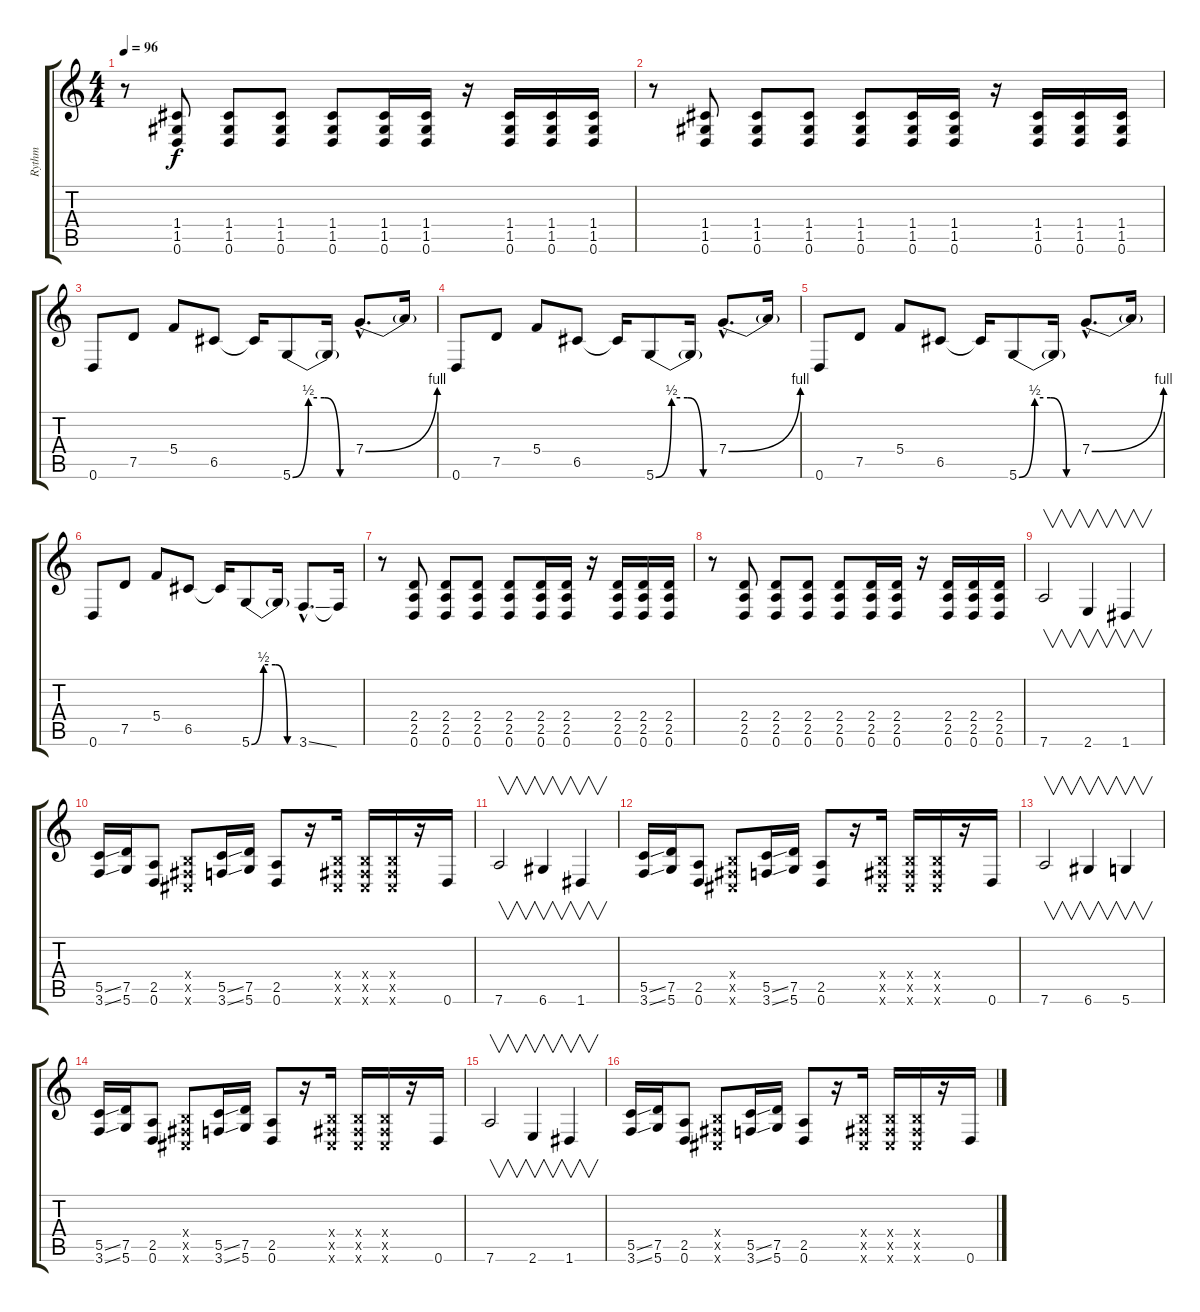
\track ("Rythm" "Rythm") {instrument distortionguitar}
\staff {score tabs}
\tuning (D4 A3 F3 C3 G2 D2) {hide}
\ts (4 4)
\tempo 96
\clef g2
\ks c
r.8{dy f} (1.4 1.5 0.6).8 (1.4 1.5 0.6).8 (1.4 1.5 0.6).8 (1.4 1.5 0.6).8 (1.4 1.5 0.6).16 (1.4 1.5 0.6).16 r.16 (1.4 1.5 0.6).16 (1.4 1.5 0.6).16 (1.4 1.5 0.6).16 |
r.8 (1.4 1.5 0.6).8 (1.4 1.5 0.6).8 (1.4 1.5 0.6).8 (1.4 1.5 0.6).8 (1.4 1.5 0.6).16 (1.4 1.5 0.6).16 r.16 (1.4 1.5 0.6).16 (1.4 1.5 0.6).16 (1.4 1.5 0.6).16 |
0.6.8 7.5.8 5.4.8 6.5.8 6.5{t}.16 5.6{be (custom 0 0 15 2 30 2 45 0 60 0)}.8 5.6{t}.16 7.4{be (bend 0 0 60 4) hac}.8{d} 7.4{t}.16 |
0.6.8 7.5.8 5.4.8 6.5.8 6.5{t}.16 5.6{be (custom 0 0 15 2 30 2 45 0 60 0)}.8 5.6{t}.16 7.4{be (bend 0 0 60 4) hac}.8{d} 7.4{t}.16 |
0.6.8 7.5.8 5.4.8 6.5.8 6.5{t}.16 5.6{be (custom 0 0 15 2 30 2 45 0 60 0)}.8 5.6{t}.16 7.4{be (bend 0 0 60 4) hac}.8{d} 7.4{t}.16 |
0.6.8 7.5.8 5.4.8 6.5.8 6.5{t}.16 5.6{be (custom 0 0 15 2 30 2 45 0 60 0)}.8 5.6{t}.16 3.6{ss hac}.8{d} 3.6{t}.16 |
r.8 (2.4 2.5 0.6).8 (2.4 2.5 0.6).8 (2.4 2.5 0.6).8 (2.4 2.5 0.6).8 (2.4 2.5 0.6).16 (2.4 2.5 0.6).16 r.16 (2.4 2.5 0.6).16 (2.4 2.5 0.6).16 (2.4 2.5 0.6).16 |
r.8 (2.4 2.5 0.6).8 (2.4 2.5 0.6).8 (2.4 2.5 0.6).8 (2.4 2.5 0.6).8 (2.4 2.5 0.6).16 (2.4 2.5 0.6).16 r.16 (2.4 2.5 0.6).16 (2.4 2.5 0.6).16 (2.4 2.5 0.6).16 |
7.6.2{v} 2.6.4{v} 1.6.4{v} |
(5.5{ss} 3.6{ss}).16 (7.5 5.6).16 (2.5 0.6).8 (-1.4{x} -1.5{x} -1.6{x}).8 (5.5{ss} 3.6{ss}).16 (7.5 5.6).16 (2.5 0.6).8 r.16 (-1.4{x} -1.5{x} -1.6{x}).16 (-1.4{x} -1.5{x} -1.6{x}).16 (-1.4{x} -1.5{x} -1.6{x}).16 r.16 0.6.16 |
7.6.2{v} 6.6.4{v} 1.6.4{v} |
(5.5{ss} 3.6{ss}).16 (7.5 5.6).16 (2.5 0.6).8 (-1.4{x} -1.5{x} -1.6{x}).8 (5.5{ss} 3.6{ss}).16 (7.5 5.6).16 (2.5 0.6).8 r.16 (-1.4{x} -1.5{x} -1.6{x}).16 (-1.4{x} -1.5{x} -1.6{x}).16 (-1.4{x} -1.5{x} -1.6{x}).16 r.16 0.6.16 |
7.6.2{v} 6.6.4{v} 5.6.4{v} |
(5.5{ss} 3.6{ss}).16 (7.5 5.6).16 (2.5 0.6).8 (-1.4{x} -1.5{x} -1.6{x}).8 (5.5{ss} 3.6{ss}).16 (7.5 5.6).16 (2.5 0.6).8 r.16 (-1.4{x} -1.5{x} -1.6{x}).16 (-1.4{x} -1.5{x} -1.6{x}).16 (-1.4{x} -1.5{x} -1.6{x}).16 r.16 0.6.16 |
7.6.2{v} 2.6.4{v} 1.6.4{v} |
(5.5{ss} 3.6{ss}).16 (7.5 5.6).16 (2.5 0.6).8 (-1.4{x} -1.5{x} -1.6{x}).8 (5.5{ss} 3.6{ss}).16 (7.5 5.6).16 (2.5 0.6).8 r.16 (-1.4{x} -1.5{x} -1.6{x}).16 (-1.4{x} -1.5{x} -1.6{x}).16 (-1.4{x} -1.5{x} -1.6{x}).16 r.16 0.6.16
